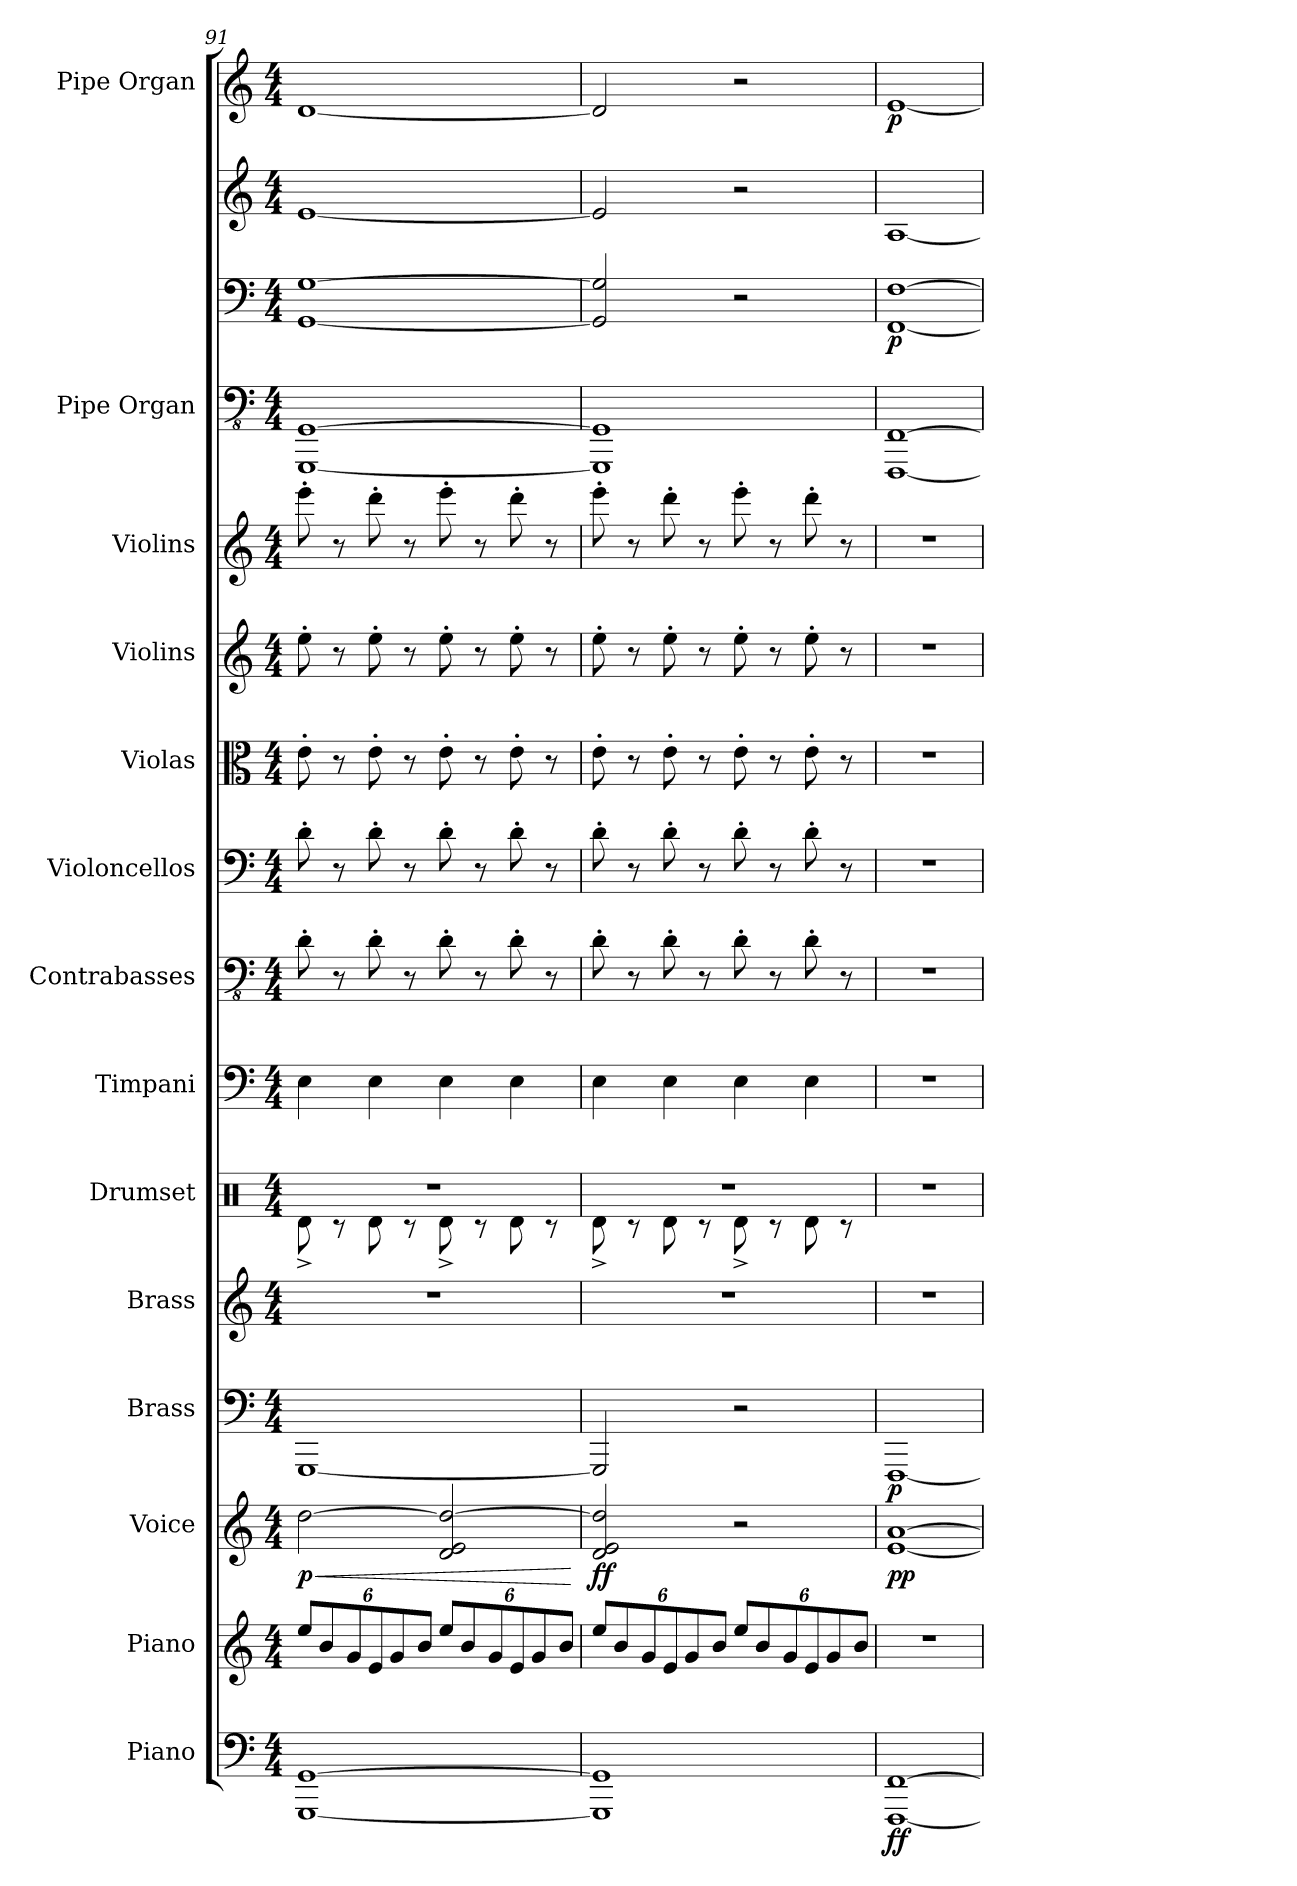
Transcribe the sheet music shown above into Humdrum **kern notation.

**kern	**dynam	**kern	**kern	**dynam	**kern	**dynam	**kern	**kern	**kern	**kern	**kern	**kern	**kern	**kern	**kern	**kern	**kern	**dynam	**kern	**dynam
*part14	*part14	*part13	*part12	*part12	*part11	*part11	*part10	*part9	*part8	*part7	*part6	*part5	*part4	*part3	*part2	*part2	*part2	*part2	*part1	*part1
*staff16	*staff16	*staff15	*staff14	*staff14	*staff13	*staff13	*staff12	*staff11	*staff10	*staff9	*staff8	*staff7	*staff6	*staff5	*staff4	*staff3	*staff2	*staff2/3/4	*staff1	*staff1
*I"Piano	*	*I"Piano	*I"Voice	*	*I"Brass	*	*I"Brass	*I"Drumset	*I"Timpani	*I"Contrabasses	*I"Violoncellos	*I"Violas	*I"Violins	*I"Violins	*I"Pipe Organ	*	*	*	*I"Pipe Organ	*
*I'Pno.	*	*I'Pno.	*I'Vo.	*	*I'Br.	*	*I'Br.	*I'Drs.	*I'Timp.	*I'Cbs.	*I'Vlcs.	*I'Vlas.	*I'Vlns.	*I'Vlns.	*I'Org.	*	*	*	*I'Org.	*
*clefF4	*	*clefG2	*clefG2	*	*clefF4	*	*clefG2	*clefX	*clefF4	*clefFv4	*clefF4	*clefC3	*clefG2	*clefG2	*clefFv4	*clefF4	*clefG2	*	*clefG2	*
*k[]	*	*k[]	*k[]	*	*k[]	*	*k[]	*k[]	*k[]	*k[]	*k[]	*k[]	*k[]	*k[]	*k[]	*k[]	*k[]	*	*k[]	*
*M4/4	*	*M4/4	*M4/4	*	*M4/4	*	*M4/4	*M4/4	*M4/4	*M4/4	*M4/4	*M4/4	*M4/4	*M4/4	*M4/4	*M4/4	*M4/4	*	*M4/4	*
*	*	*Xbrackettup	*	*	*	*	*	*	*	*	*	*	*	*	*	*	*	*	*	*
=91	=91	=91	=91	=91	=91	=91	=91	=91	=91	=91	=91	=91	=91	=91	=91	=91	=91	=91	=91	=91
!	!	!	!	!LO:HP:b	!	!	!	!	!	!	!	!	!	!	!	!	!	!	!	!
*	*	*	*	*	*	*	*	*^	*	*	*	*	*	*	*	*	*	*	*	*
!	!	!	!	!LO:DY:n=1:b	!	!	!	!	!	!	!	!	!	!	!	!	!	!	!	!	!
[1GGG [1GG	.	12ee/L	[2dd\	< p	[1GGG	.	1r	1r	8Rd^\	4E\	8D'\	8d'\	8e'\	8ee'\	8eee'\	[1GGGG [1GGG	[1GG [1G	[1e	.	[1d	.
.	.	12b/	.	.	.	.	.	.	.	.	.	.	.	.	.	.	.	.	.	.	.
.	.	.	.	.	.	.	.	.	8r	.	8r	8r	8r	8r	8r	.	.	.	.	.	.
.	.	12g/	.	.	.	.	.	.	.	.	.	.	.	.	.	.	.	.	.	.	.
.	.	12e/	.	.	.	.	.	.	8Rd\	4E\	8D'\	8d'\	8e'\	8ee'\	8ddd'\	.	.	.	.	.	.
.	.	12g/	.	.	.	.	.	.	.	.	.	.	.	.	.	.	.	.	.	.	.
.	.	.	.	.	.	.	.	.	8r	.	8r	8r	8r	8r	8r	.	.	.	.	.	.
.	.	12b/J	.	.	.	.	.	.	.	.	.	.	.	.	.	.	.	.	.	.	.
.	.	12ee/L	2d/ 2e/ 2dd/_	.	.	.	.	.	8Rd^\	4E\	8D'\	8d'\	8e'\	8ee'\	8eee'\	.	.	.	.	.	.
.	.	12b/	.	.	.	.	.	.	.	.	.	.	.	.	.	.	.	.	.	.	.
.	.	.	.	.	.	.	.	.	8r	.	8r	8r	8r	8r	8r	.	.	.	.	.	.
.	.	12g/	.	.	.	.	.	.	.	.	.	.	.	.	.	.	.	.	.	.	.
.	.	12e/	.	.	.	.	.	.	8Rd\	4E\	8D'\	8d'\	8e'\	8ee'\	8ddd'\	.	.	.	.	.	.
.	.	12g/	.	.	.	.	.	.	.	.	.	.	.	.	.	.	.	.	.	.	.
.	.	.	.	.	.	.	.	.	8r	.	8r	8r	8r	8r	8r	.	.	.	.	.	.
.	.	12b/J	.	.	.	.	.	.	.	.	.	.	.	.	.	.	.	.	.	.	.
*	*	*	*	*	*	*	*	*v	*v	*	*	*	*	*	*	*	*	*	*	*	*
.	.	.	.	[	.	.	.	.	.	.	.	.	.	.	.	.	.	.	.	.
=92	=92	=92	=92	=92	=92	=92	=92	=92	=92	=92	=92	=92	=92	=92	=92	=92	=92	=92	=92	=92
*	*	*	*	*	*	*	*	*^	*	*	*	*	*	*	*	*	*	*	*	*
!	!	!	!	!LO:DY:b	!	!	!	!	!	!	!	!	!	!	!	!	!	!	!	!	!
1GGG] 1GG]	.	12ee/L	2d/ 2e/ 2dd/]	ff	2GGG/]	.	1r	1r	8Rd^\	4E\	8D'\	8d'\	8e'\	8ee'\	8eee'\	1GGGG] 1GGG]	2GG/] 2G/]	2e/]	.	2d/]	.
.	.	12b/	.	.	.	.	.	.	.	.	.	.	.	.	.	.	.	.	.	.	.
.	.	.	.	.	.	.	.	.	8r	.	8r	8r	8r	8r	8r	.	.	.	.	.	.
.	.	12g/	.	.	.	.	.	.	.	.	.	.	.	.	.	.	.	.	.	.	.
.	.	12e/	.	.	.	.	.	.	8Rd\	4E\	8D'\	8d'\	8e'\	8ee'\	8ddd'\	.	.	.	.	.	.
.	.	12g/	.	.	.	.	.	.	.	.	.	.	.	.	.	.	.	.	.	.	.
.	.	.	.	.	.	.	.	.	8r	.	8r	8r	8r	8r	8r	.	.	.	.	.	.
.	.	12b/J	.	.	.	.	.	.	.	.	.	.	.	.	.	.	.	.	.	.	.
.	.	12ee/L	2r	.	2r	.	.	.	8Rd^\	4E\	8D'\	8d'\	8e'\	8ee'\	8eee'\	.	2r	2r	.	2r	.
.	.	12b/	.	.	.	.	.	.	.	.	.	.	.	.	.	.	.	.	.	.	.
.	.	.	.	.	.	.	.	.	8r	.	8r	8r	8r	8r	8r	.	.	.	.	.	.
.	.	12g/	.	.	.	.	.	.	.	.	.	.	.	.	.	.	.	.	.	.	.
.	.	12e/	.	.	.	.	.	.	8Rd\	4E\	8D'\	8d'\	8e'\	8ee'\	8ddd'\	.	.	.	.	.	.
.	.	12g/	.	.	.	.	.	.	.	.	.	.	.	.	.	.	.	.	.	.	.
.	.	.	.	.	.	.	.	.	8r	.	8r	8r	8r	8r	8r	.	.	.	.	.	.
.	.	12b/J	.	.	.	.	.	.	.	.	.	.	.	.	.	.	.	.	.	.	.
*	*	*	*	*	*	*	*	*v	*v	*	*	*	*	*	*	*	*	*	*	*	*
!!LO:PB:g=z
=93	=93	=93	=93	=93	=93	=93	=93	=93	=93	=93	=93	=93	=93	=93	=93	=93	=93	=93	=93	=93
!	!LO:DY:b	!	!	!LO:DY:b	!	!LO:DY:b	!	!	!	!	!	!	!	!	!	!	!	!LO:DY:b=2	!	!LO:DY:b
[1FFF [1FF	ff	1r	[1e [1a	pp	[1FFF	p	1r	1r	1r	1r	1r	1r	1r	1r	[1FFFF [1FFF	[1FF [1F	[1A	p	[1e	p
=	=	=	=	=	=	=	=	=	=	=	=	=	=	=	=	=	=	=	=	=
*-	*-	*-	*-	*-	*-	*-	*-	*-	*-	*-	*-	*-	*-	*-	*-	*-	*-	*-	*-	*-
